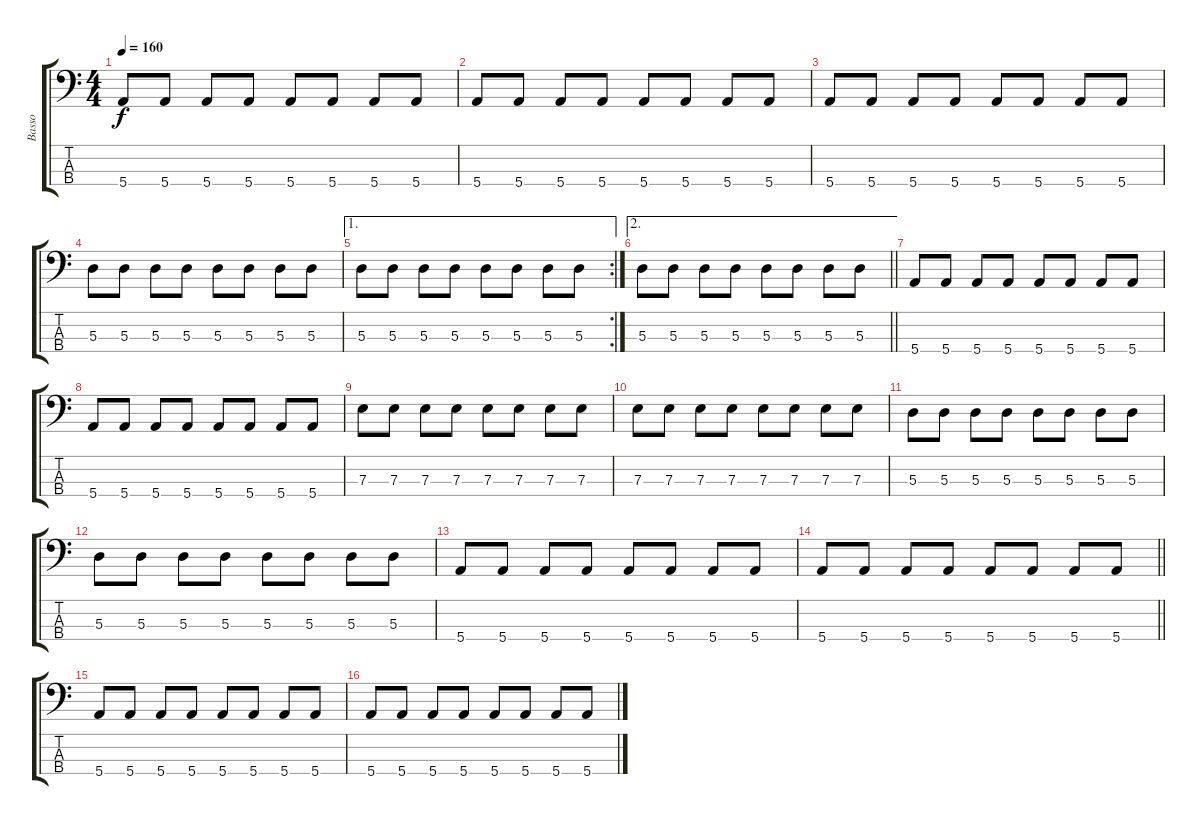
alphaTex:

\track ("Basso" "Basso") {instrument electricbassfinger}
\staff {score tabs}
\tuning (G2 D2 A1 E1) {hide}
\ts (4 4)
\tempo 160
\clef f4
\ks c
5.4.8{dy f} 5.4.8 5.4.8 5.4.8 5.4.8 5.4.8 5.4.8 5.4.8 |
5.4.8 5.4.8 5.4.8 5.4.8 5.4.8 5.4.8 5.4.8 5.4.8 |
5.4.8 5.4.8 5.4.8 5.4.8 5.4.8 5.4.8 5.4.8 5.4.8 |
5.3.8 5.3.8 5.3.8 5.3.8 5.3.8 5.3.8 5.3.8 5.3.8 |
\ae 1
\rc 2
5.3.8 5.3.8 5.3.8 5.3.8 5.3.8 5.3.8 5.3.8 5.3.8 |
\ae 2
\barLineRight lightlight
5.3.8 5.3.8 5.3.8 5.3.8 5.3.8 5.3.8 5.3.8 5.3.8 |
5.4.8 5.4.8 5.4.8 5.4.8 5.4.8 5.4.8 5.4.8 5.4.8 |
5.4.8 5.4.8 5.4.8 5.4.8 5.4.8 5.4.8 5.4.8 5.4.8 |
7.3.8 7.3.8 7.3.8 7.3.8 7.3.8 7.3.8 7.3.8 7.3.8 |
7.3.8 7.3.8 7.3.8 7.3.8 7.3.8 7.3.8 7.3.8 7.3.8 |
5.3.8 5.3.8 5.3.8 5.3.8 5.3.8 5.3.8 5.3.8 5.3.8 |
5.3.8 5.3.8 5.3.8 5.3.8 5.3.8 5.3.8 5.3.8 5.3.8 |
5.4.8 5.4.8 5.4.8 5.4.8 5.4.8 5.4.8 5.4.8 5.4.8 |
\barLineRight lightlight
5.4.8 5.4.8 5.4.8 5.4.8 5.4.8 5.4.8 5.4.8 5.4.8 |
5.4.8 5.4.8 5.4.8 5.4.8 5.4.8 5.4.8 5.4.8 5.4.8 |
5.4.8 5.4.8 5.4.8 5.4.8 5.4.8 5.4.8 5.4.8 5.4.8
